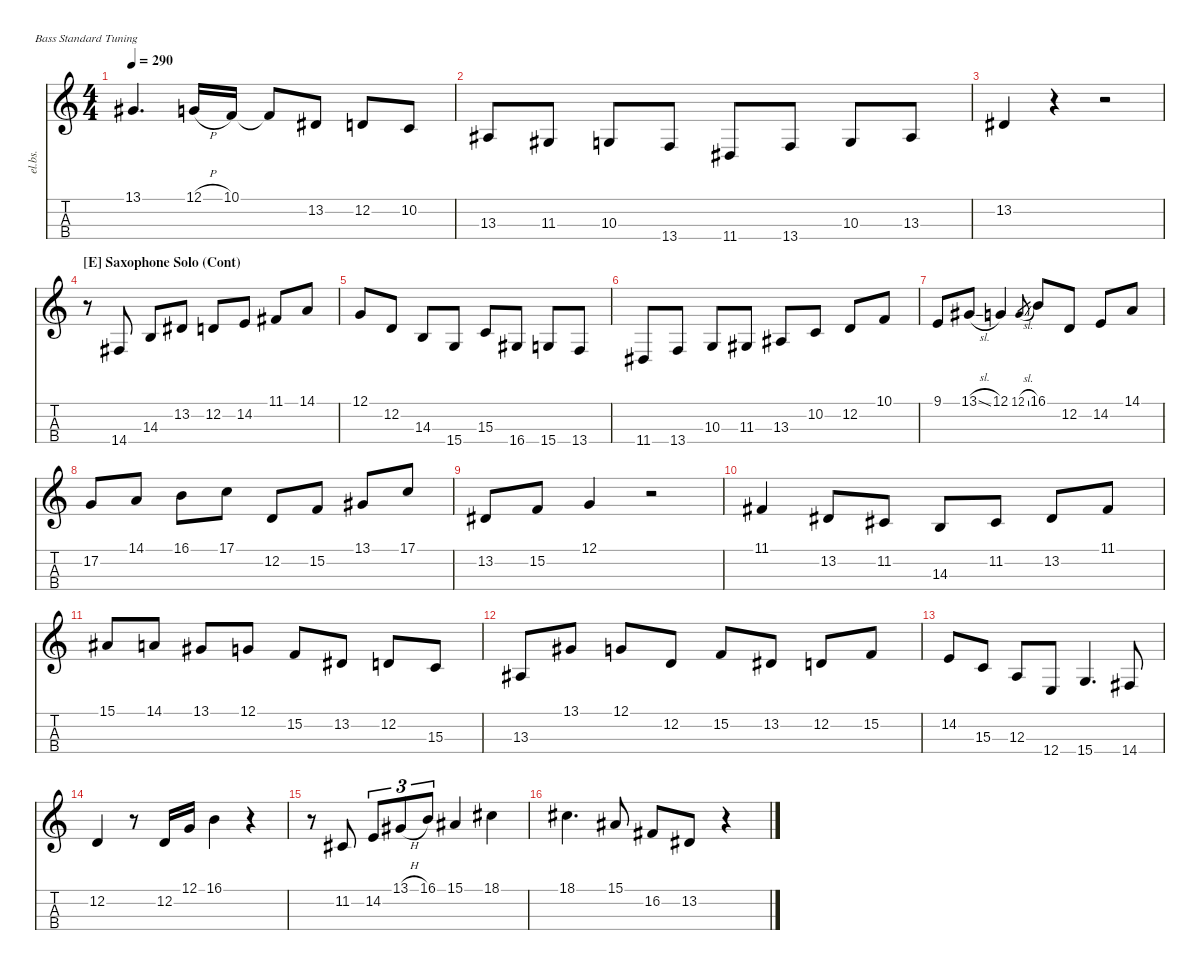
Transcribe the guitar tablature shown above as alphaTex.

\defaultSystemsLayout 4
\hideDynamics
\bracketExtendMode nobrackets
\otherSystemsTrackNameOrientation horizontal
\track ("Electric Bass" "el.bs.") {instrument electricbassfinger}
\staff {score tabs}
\tuning (G2 D2 A1 E1)
\ts (4 4)
\tempo 290
\clef g2
\ks c
13.1.4{d dy mf} 12.1{h}.16 10.1.16 10.1{t}.8 13.2.8 12.2.8 10.2.8 |
13.3.8 11.3.8 10.3.8 13.4.8 11.4.8 13.4.8 10.3.8 13.3.8 |
13.2.4 r.4 r.2 |
\section ("E" "Saxophone Solo (Cont)")
r.8 14.4.8 14.3.8 13.2.8 12.2.8 14.2.8 11.1.8 14.1.8 |
12.1.8 12.2.8 14.3.8 15.4.8 15.3.8 16.4.8 15.4.8 13.4.8 |
11.4.8 13.4.8 10.3.8 11.3.8 13.3.8 10.2.8 12.2.8 10.1.8 |
9.1.8 13.1{sl}.8 12.1.4 12.1{sl}.8{gr} 16.1.8 12.2.8 14.2.8 14.1.8 |
17.2.8 14.1.8 16.1.8 17.1.8 12.2.8 15.2.8 13.1.8 17.1.8 |
13.2.8 15.2.8 12.1.4 r.2 |
11.1.4 13.2.8 11.2.8 14.3.8 11.2.8 13.2.8 11.1.8 |
15.1.8 14.1.8 13.1.8 12.1.8 15.2.8 13.2.8 12.2.8 15.3.8 |
13.3.8 13.1.8 12.1.8 12.2.8 15.2.8 13.2.8 12.2.8 15.2.8 |
14.2.8 15.3.8 12.3.8 12.4.8 15.4.4{d} 14.4.8 |
12.2.4 r.8 12.2.16 12.1.16 16.1.4 r.4 |
r.8 11.2.8 14.2.8{tu (3 2)} 13.1{h}.8{tu (3 2)} 16.1.8{tu (3 2)} 15.1.4 18.1.4 |
18.1.4{d} 15.1.8 16.2.8 13.2.8 r.4
